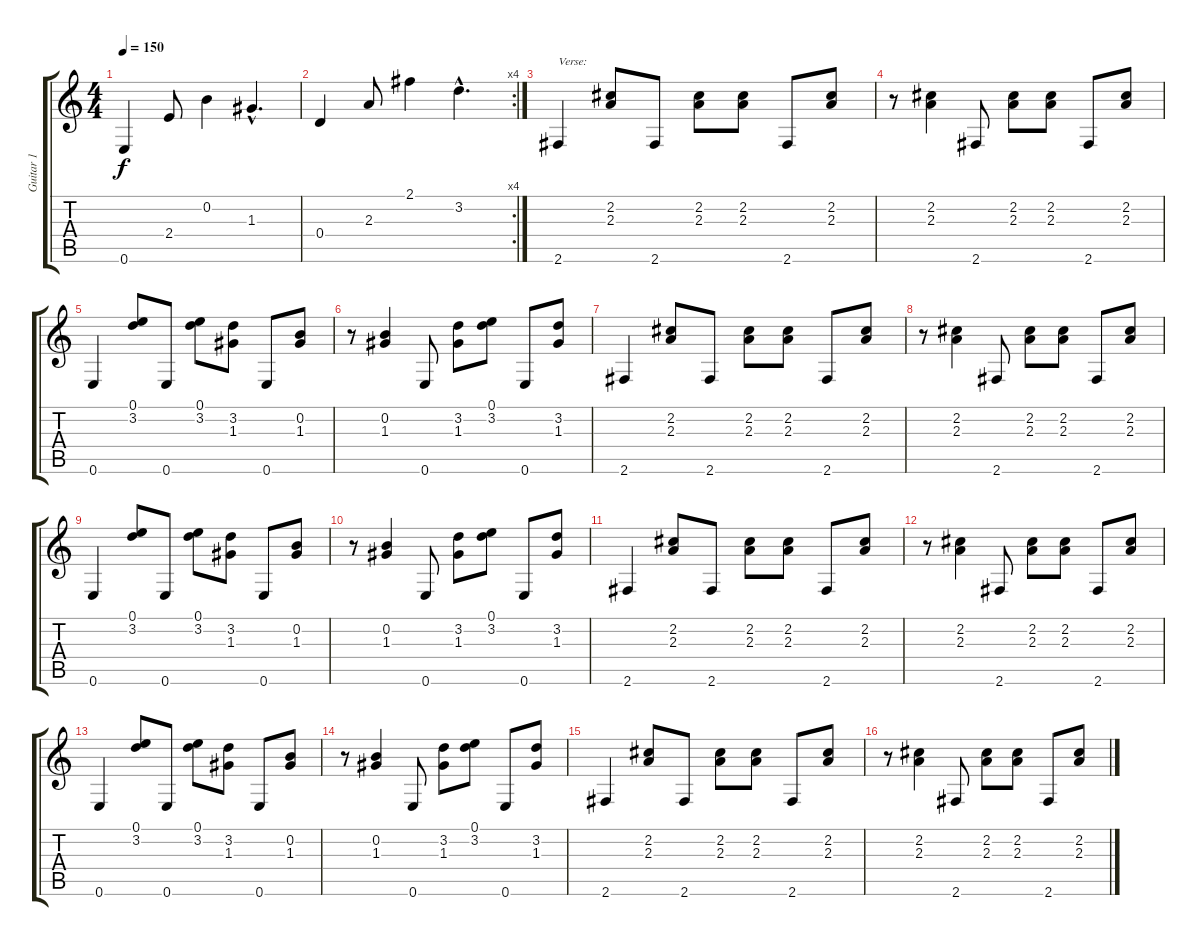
\track ("Guitar 1" "Guitar 1") {instrument acousticguitarsteel}
\staff {score tabs}
\tuning (E4 B3 G3 D3 A2 E2) {hide}
\ts (4 4)
\tempo 150
\clef g2
\ks c
0.6.4{dy f} 2.4.8 0.2.4 1.3{hac}.4{d} |
\rc 4
0.4.4 2.3.8 2.1.4 3.2{hac}.4{d} |
2.6.4{txt "Verse:"} (2.2 2.3).8 2.6.8 (2.2 2.3).8 (2.2 2.3).8 2.6.8 (2.2 2.3).8 |
r.8 (2.2 2.3).4 2.6.8 (2.2 2.3).8 (2.2 2.3).8 2.6.8 (2.2 2.3).8 |
0.6.4 (0.1 3.2).8 0.6.8 (0.1 3.2).8 (3.2 1.3).8 0.6.8 (0.2 1.3).8 |
r.8 (0.2 1.3).4 0.6.8 (3.2 1.3).8 (0.1 3.2).8 0.6.8 (3.2 1.3).8 |
2.6.4 (2.2 2.3).8 2.6.8 (2.2 2.3).8 (2.2 2.3).8 2.6.8 (2.2 2.3).8 |
r.8 (2.2 2.3).4 2.6.8 (2.2 2.3).8 (2.2 2.3).8 2.6.8 (2.2 2.3).8 |
0.6.4 (0.1 3.2).8 0.6.8 (0.1 3.2).8 (3.2 1.3).8 0.6.8 (0.2 1.3).8 |
r.8 (0.2 1.3).4 0.6.8 (3.2 1.3).8 (0.1 3.2).8 0.6.8 (3.2 1.3).8 |
2.6.4 (2.2 2.3).8 2.6.8 (2.2 2.3).8 (2.2 2.3).8 2.6.8 (2.2 2.3).8 |
r.8 (2.2 2.3).4 2.6.8 (2.2 2.3).8 (2.2 2.3).8 2.6.8 (2.2 2.3).8 |
0.6.4 (0.1 3.2).8 0.6.8 (0.1 3.2).8 (3.2 1.3).8 0.6.8 (0.2 1.3).8 |
r.8 (0.2 1.3).4 0.6.8 (3.2 1.3).8 (0.1 3.2).8 0.6.8 (3.2 1.3).8 |
2.6.4 (2.2 2.3).8 2.6.8 (2.2 2.3).8 (2.2 2.3).8 2.6.8 (2.2 2.3).8 |
r.8 (2.2 2.3).4 2.6.8 (2.2 2.3).8 (2.2 2.3).8 2.6.8 (2.2 2.3).8
